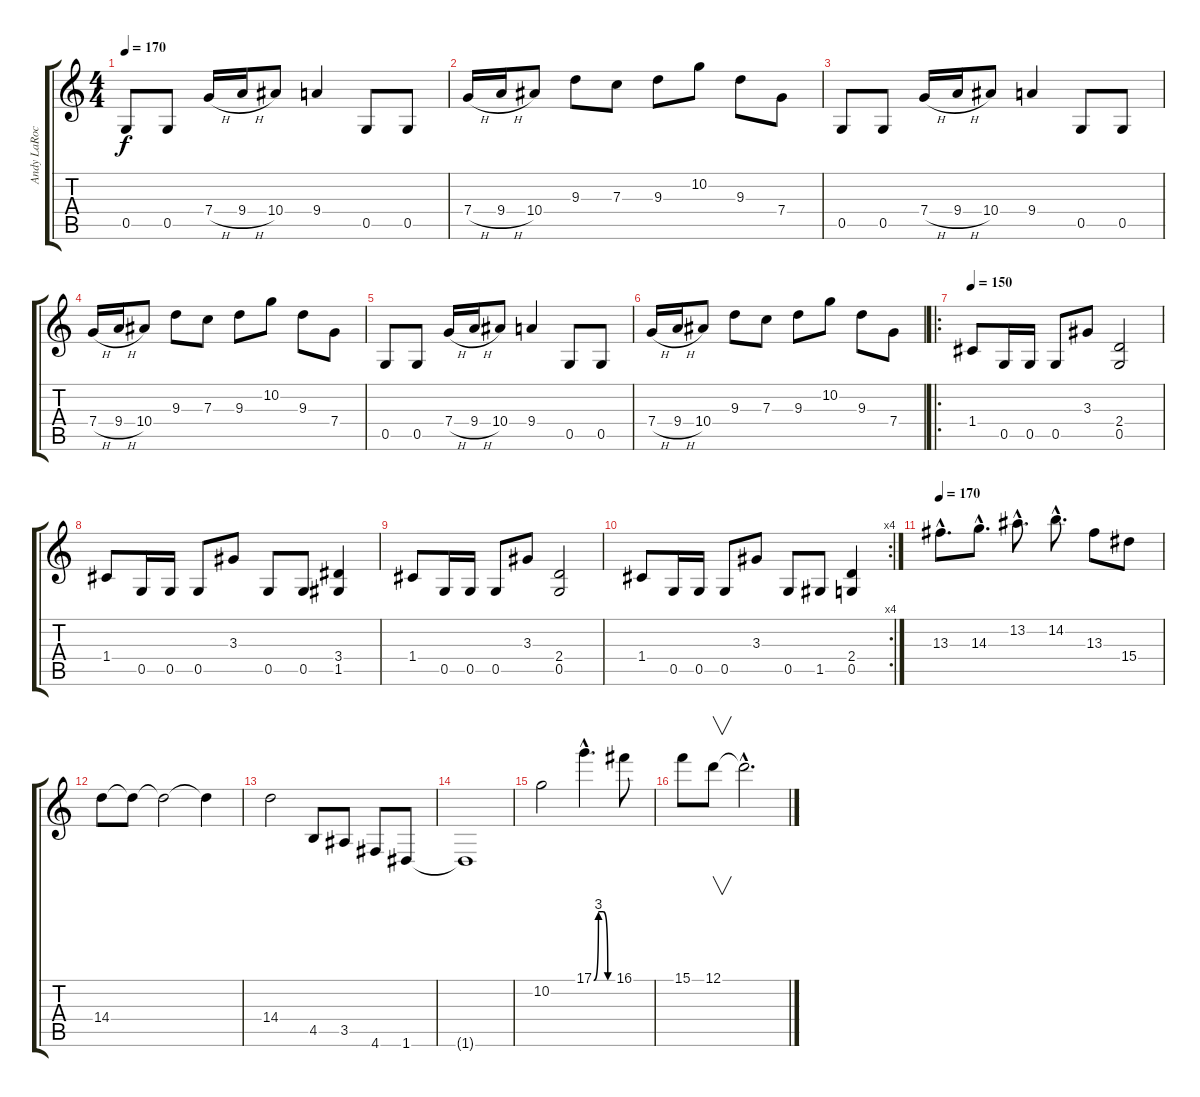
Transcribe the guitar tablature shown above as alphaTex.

\track ("Andy LaRocque" "Andy LaRoc") {instrument distortionguitar}
\staff {score tabs}
\tuning (D4 A3 F3 C3 G2 D2) {hide}
\ts (4 4)
\tempo 170
\clef g2
\ks c
0.5.8{dy f} 0.5.8 7.4{h}.16 9.4{h}.16 10.4.8 9.4.4 0.5.8 0.5.8 |
7.4{h}.16 9.4{h}.16 10.4.8 9.3.8 7.3.8 9.3.8 10.2.8 9.3.8 7.4.8 |
0.5.8 0.5.8 7.4{h}.16 9.4{h}.16 10.4.8 9.4.4 0.5.8 0.5.8 |
7.4{h}.16 9.4{h}.16 10.4.8 9.3.8 7.3.8 9.3.8 10.2.8 9.3.8 7.4.8 |
0.5.8 0.5.8 7.4{h}.16 9.4{h}.16 10.4.8 9.4.4 0.5.8 0.5.8 |
7.4{h}.16 9.4{h}.16 10.4.8 9.3.8 7.3.8 9.3.8 10.2.8 9.3.8 7.4.8 |
\ro
\tempo 150
1.4.8 0.5.16 0.5.16 0.5.8 3.3.8 (2.4 0.5).2 |
1.4.8 0.5.16 0.5.16 0.5.8 3.3.8 0.5.8 0.5.8 (3.4 1.5).4 |
1.4.8 0.5.16 0.5.16 0.5.8 3.3.8 (2.4 0.5).2 |
\rc 4
1.4.8 0.5.16 0.5.16 0.5.8 3.3.8 0.5.8 1.5.8 (2.4 0.5).4 |
\tempo 170
13.3{hac}.8{d} 14.3{hac}.8{d} 13.2{hac}.8{d} 14.2{hac}.8{d} 13.3.8 15.4.8 |
14.4.8 14.4{t}.8 14.4{t}.2 14.4{t}.4 |
14.4.2 4.5.8 3.5.8 4.6.8 1.6.8 |
1.6{t}.1 |
10.2.2 17.1{be (custom 0 0 15 12 30 12 45 0 60 0) hac}.4{d} 16.1.8 |
15.1.8 12.1.8{v} 12.1{hac t}.2{d}
